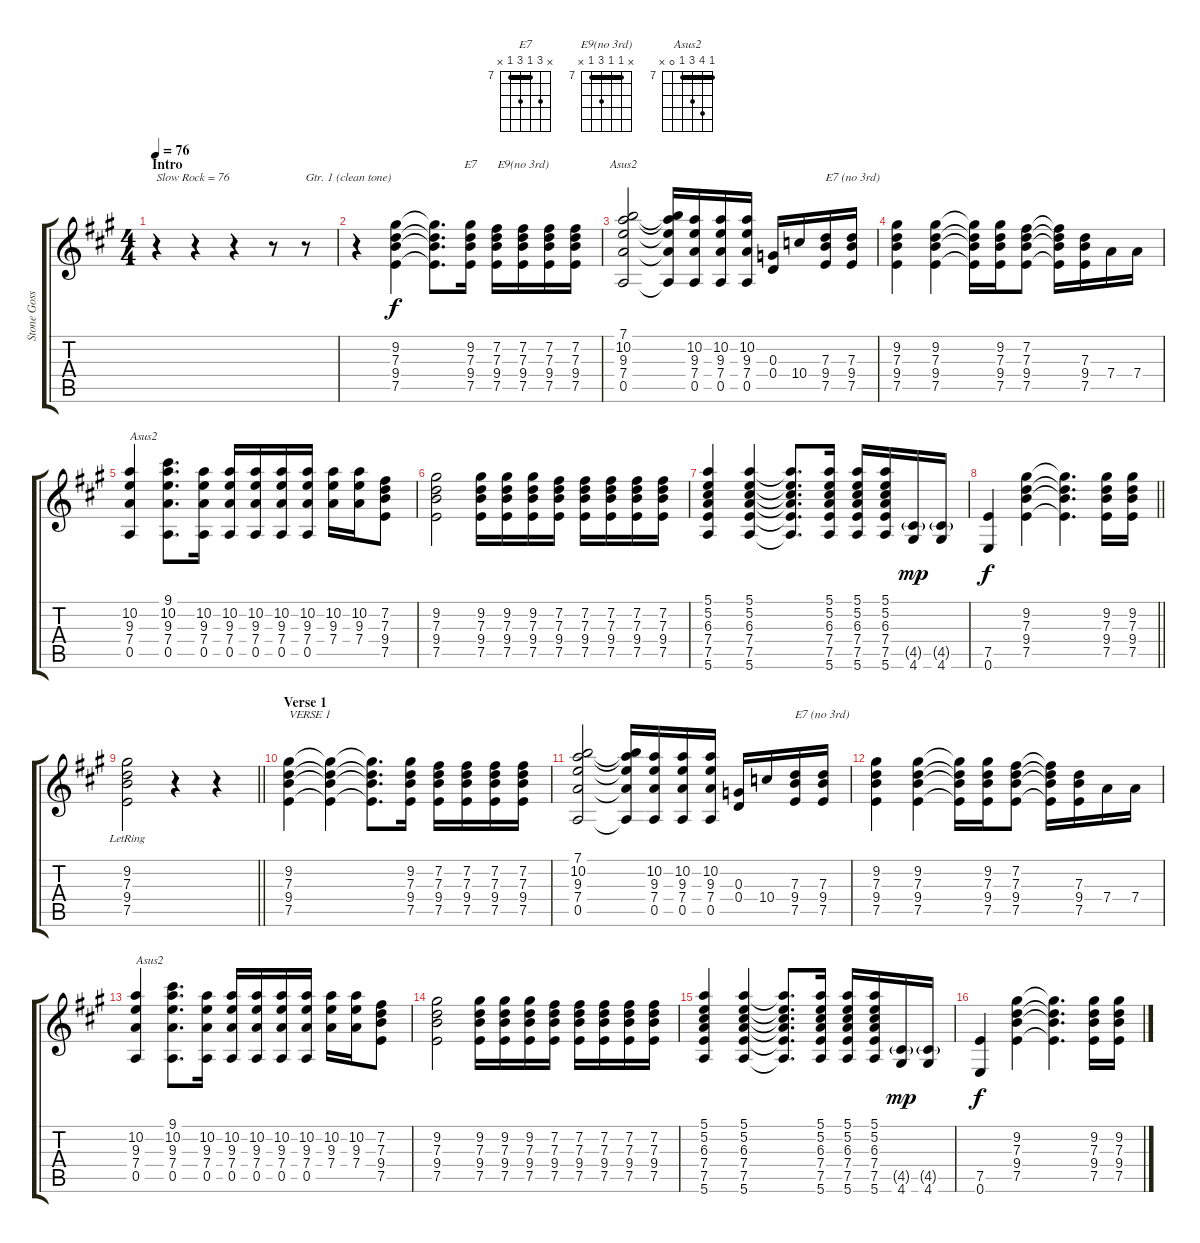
\track ("Stone Gossard" "Stone Goss") {instrument electricguitarclean}
\staff {score tabs}
\tuning (E4 B3 G3 D3 A2 E2) {hide}
\chord ("E7" x 9 7 9 7 x) {firstfret 7 barre 7}
\chord ("E9(no 3rd)" x 7 7 9 7 x) {firstfret 7 barre 7}
\chord ("Asus2" 7 10 9 7 0 x) {firstfret 7 barre 7}
\ts (4 4)
\section ("" "Intro")
\tempo 76
\clef g2
\ks a
r.4{txt "Slow Rock = 76" dy f instrument electricguitarclean} r.4 r.4 r.8 r.8{txt "Gtr. 1 (clean tone)"} |
r.4 (9.2 7.3 9.4 7.5).4 (9.2{t} 7.3{t} 9.4{t} 7.5{t}).8{d} (9.2 7.3 9.4 7.5).16{ch "E7"} (7.2 7.3 9.4 7.5).16 (7.2 7.3 9.4 7.5).16{ch "E9(no 3rd)"} (7.2 7.3 9.4 7.5).16 (7.2 7.3 9.4 7.5).16 |
(7.1 10.2 9.3 7.4 0.5).2{ch "Asus2"} (7.1{t} 10.2{t} 9.3{t} 7.4{t} 0.5{t}).16 (10.2 9.3 7.4 0.5).16 (10.2 9.3 7.4 0.5).16 (10.2 9.3 7.4 0.5).16 (0.3 0.4).16 10.4.16 (7.3 9.4 7.5).16{txt "E7 (no 3rd)"} (7.3 9.4 7.5).16 |
(9.2 7.3 9.4 7.5).4 (9.2 7.3 9.4 7.5).4 (9.2{t} 7.3{t} 9.4{t} 7.5{t}).16 (9.2 7.3 9.4 7.5).16 (7.2 7.3 9.4 7.5).8 (7.2{t} 7.3{t} 9.4{t} 7.5{t}).16 (7.3 9.4 7.5).16 7.4.16 7.4.16 |
(10.2 9.3 7.4 0.5).4{txt "Asus2"} (9.1 10.2 9.3 7.4 0.5).8{d} (10.2 9.3 7.4 0.5).16 (10.2 9.3 7.4 0.5).16 (10.2 9.3 7.4 0.5).16 (10.2 9.3 7.4 0.5).16 (10.2 9.3 7.4 0.5).16 (10.2 9.3 7.4).16 (10.2 9.3 7.4).16 (7.2 7.3 9.4 7.5).8 |
(9.2 7.3 9.4 7.5).2 (9.2 7.3 9.4 7.5).16 (9.2 7.3 9.4 7.5).16 (9.2 7.3 9.4 7.5).16 (7.2 7.3 9.4 7.5).16 (7.2 7.3 9.4 7.5).16 (7.2 7.3 9.4 7.5).16 (7.2 7.3 9.4 7.5).16 (7.2 7.3 9.4 7.5).16 |
(5.1 5.2 6.3 7.4 7.5 5.6).4 (5.1 5.2 6.3 7.4 7.5 5.6).4 (5.1{t} 5.2{t} 6.3{t} 7.4{t} 7.5{t} 5.6{t}).8{d} (5.1 5.2 6.3 7.4 7.5 5.6).16 (5.1 5.2 6.3 7.4 7.5 5.6).16 (5.1 5.2 6.3 7.4 7.5 5.6).16 (4.5{g} 4.6).16{dy mp} (4.5{g} 4.6).16 |
\barLineRight lightlight
(7.5 0.6).4{dy f} (9.2 7.3 9.4 7.5).4 (9.2{t} 7.3{t} 9.4{t} 7.5{t}).4{d} (9.2 7.3 9.4 7.5).16 (9.2 7.3 9.4 7.5).16 |
\section ("" "")
\barLineRight lightlight
(9.2 7.3 9.4{lr} 7.5).2 r.4 r.4 |
\section ("" "Verse 1")
(9.2 7.3 9.4 7.5).4{txt "VERSE 1"} (9.2{t} 7.3{t} 9.4{t} 7.5{t}).4 (9.2{t} 7.3{t} 9.4{t} 7.5{t}).8{d} (9.2 7.3 9.4 7.5).16 (7.2 7.3 9.4 7.5).16 (7.2 7.3 9.4 7.5).16 (7.2 7.3 9.4 7.5).16 (7.2 7.3 9.4 7.5).16 |
(7.1 10.2 9.3 7.4 0.5).2 (7.1{t} 10.2{t} 9.3{t} 7.4{t} 0.5{t}).16 (10.2 9.3 7.4 0.5).16 (10.2 9.3 7.4 0.5).16 (10.2 9.3 7.4 0.5).16 (0.3 0.4).16 10.4.16 (7.3 9.4 7.5).16{txt "E7 (no 3rd)"} (7.3 9.4 7.5).16 |
(9.2 7.3 9.4 7.5).4 (9.2 7.3 9.4 7.5).4 (9.2{t} 7.3{t} 9.4{t} 7.5{t}).16 (9.2 7.3 9.4 7.5).16 (7.2 7.3 9.4 7.5).8 (7.2{t} 7.3{t} 9.4{t} 7.5{t}).16 (7.3 9.4 7.5).16 7.4.16 7.4.16 |
(10.2 9.3 7.4 0.5).4{txt "Asus2"} (9.1 10.2 9.3 7.4 0.5).8{d} (10.2 9.3 7.4 0.5).16 (10.2 9.3 7.4 0.5).16 (10.2 9.3 7.4 0.5).16 (10.2 9.3 7.4 0.5).16 (10.2 9.3 7.4 0.5).16 (10.2 9.3 7.4).16 (10.2 9.3 7.4).16 (7.2 7.3 9.4 7.5).8 |
(9.2 7.3 9.4 7.5).2 (9.2 7.3 9.4 7.5).16 (9.2 7.3 9.4 7.5).16 (9.2 7.3 9.4 7.5).16 (7.2 7.3 9.4 7.5).16 (7.2 7.3 9.4 7.5).16 (7.2 7.3 9.4 7.5).16 (7.2 7.3 9.4 7.5).16 (7.2 7.3 9.4 7.5).16 |
(5.1 5.2 6.3 7.4 7.5 5.6).4 (5.1 5.2 6.3 7.4 7.5 5.6).4 (5.1{t} 5.2{t} 6.3{t} 7.4{t} 7.5{t} 5.6{t}).8{d} (5.1 5.2 6.3 7.4 7.5 5.6).16 (5.1 5.2 6.3 7.4 7.5 5.6).16 (5.1 5.2 6.3 7.4 7.5 5.6).16 (4.5{g} 4.6).16{dy mp} (4.5{g} 4.6).16 |
(7.5 0.6).4{dy f} (9.2 7.3 9.4 7.5).4 (9.2{t} 7.3{t} 9.4{t} 7.5{t}).4{d} (9.2 7.3 9.4 7.5).16 (9.2 7.3 9.4 7.5).16
